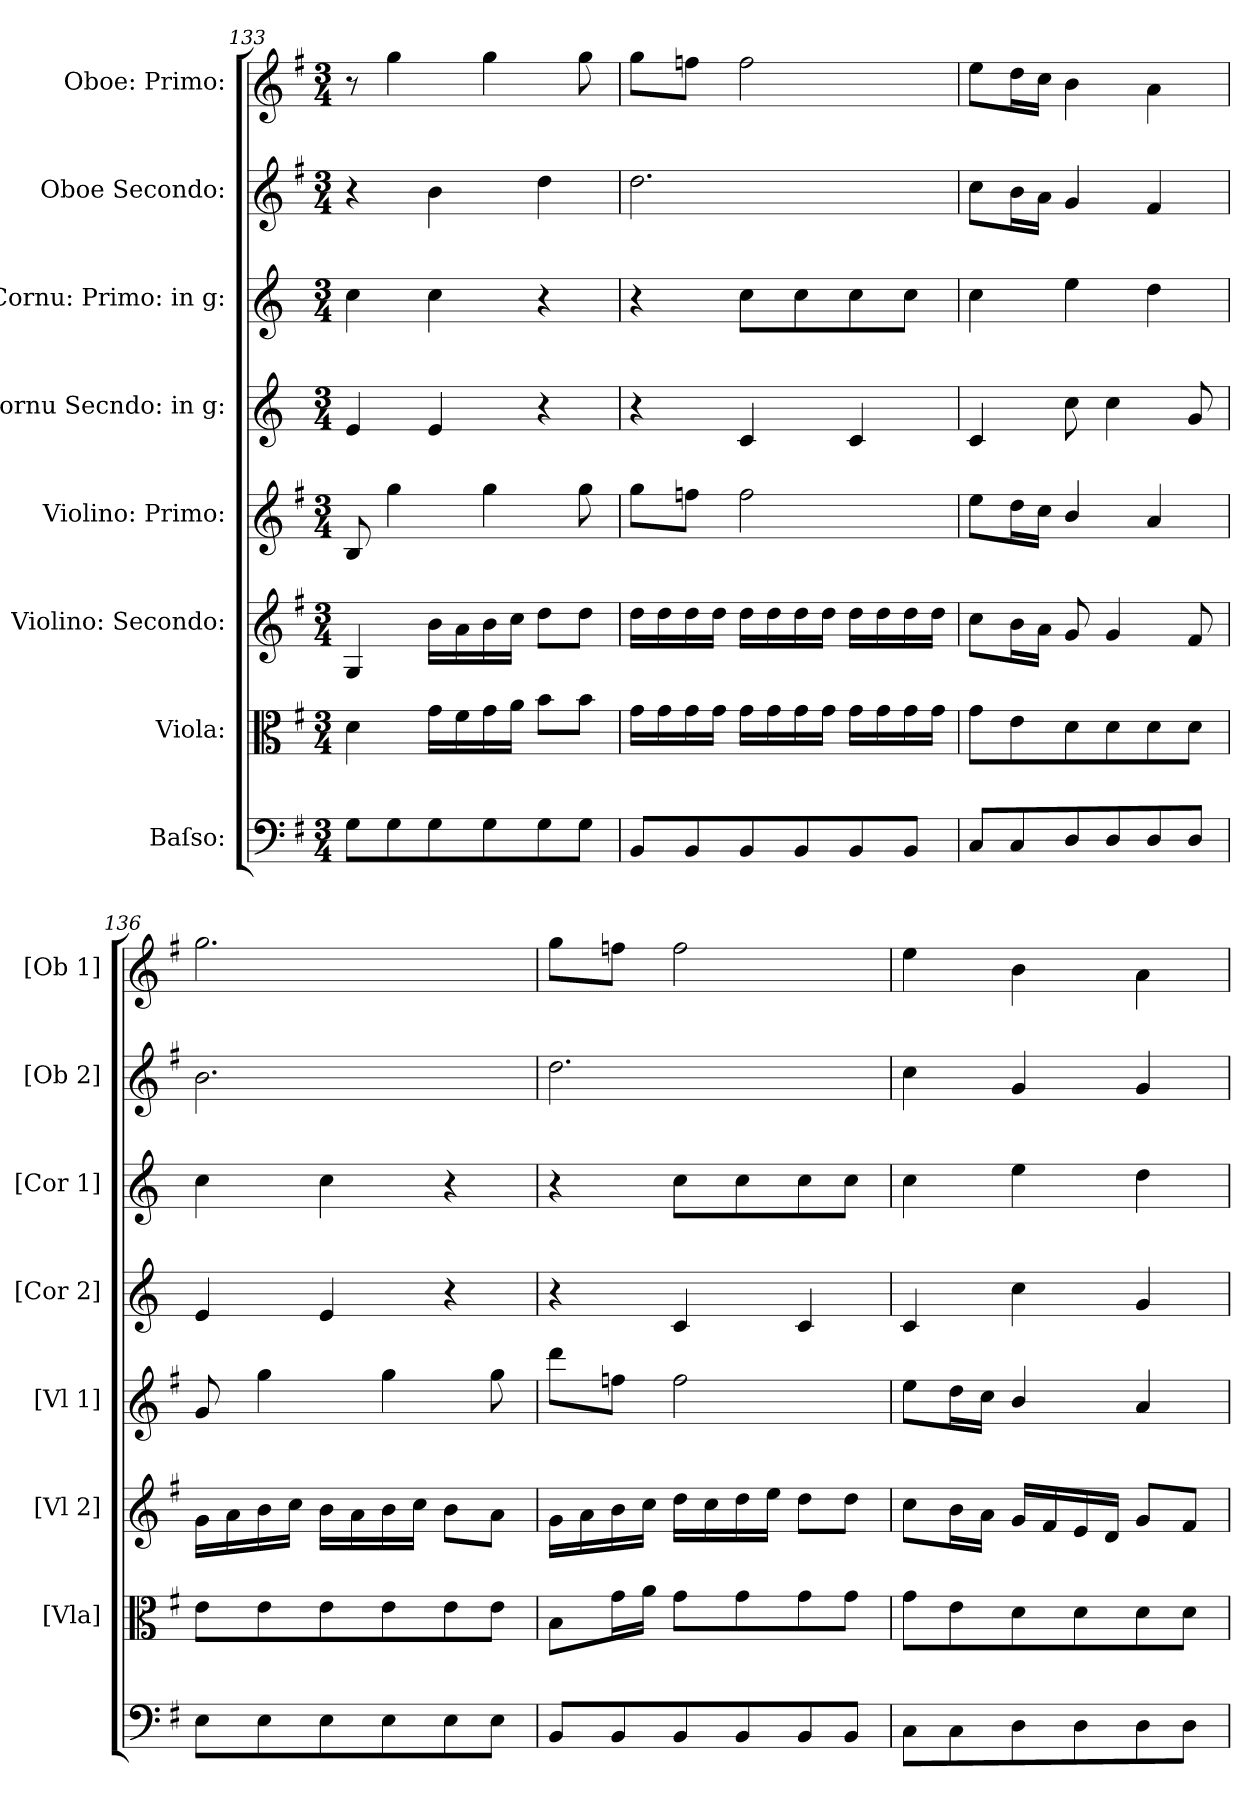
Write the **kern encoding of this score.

**kern	**kern	**kern	**kern	**kern	**kern	**kern	**kern
*part8	*part7	*part6	*part5	*part4	*part3	*part2	*part1
*staff8	*staff7	*staff6	*staff5	*staff4	*staff3	*staff2	*staff1
*I"Baſso:	*I"Viola:	*I"Violino: Secondo:	*I"Violino: Primo:	*I"Cornu Secndo: in g:	*I"Cornu: Primo: in g:	*I"Oboe Secondo:	*I"Oboe: Primo:
*	*I'[Vla]	*I'[Vl 2]	*I'[Vl 1]	*I'[Cor 2]	*I'[Cor 1]	*I'[Ob 2]	*I'[Ob 1]
*clefF4	*clefC3	*clefG2	*clefG2	*clefG2	*clefG2	*clefG2	*clefG2
*	*	*	*	*ITrd3c5	*ITrd3c5	*	*
*k[f#]	*k[f#]	*k[f#]	*k[f#]	*k[f#]	*k[f#]	*k[f#]	*k[f#]
*G:	*G:	*G:	*G:	*	*	*G:	*G:
*M3/4	*M3/4	*M3/4	*M3/4	*M3/4	*M3/4	*M3/4	*M3/4
=133	=133	=133	=133	=133	=133	=133	=133
8G\L	4d\	4G/	8B/	4B/	4g\	4r	8r
8G\	.	.	4gg\	.	.	.	4gg\
8G\	16g\LL	16b\LL	.	4B/	4g\	4b\	.
.	16f#\	16a\	.	.	.	.	.
8G\	16g\	16b\	4gg\	.	.	.	4gg\
.	16a\JJ	16cc\JJ	.	.	.	.	.
8G\	8b\L	8dd\L	.	4r	4r	4dd\	.
8G\J	8b\J	8dd\J	8gg\	.	.	.	8gg\
=134	=134	=134	=134	=134	=134	=134	=134
8BB/L	16g\LL	16dd\LL	8gg\L	4r	4r	2.dd\	8gg\L
.	16g\	16dd\	.	.	.	.	.
8BB/	16g\	16dd\	8ffn\J	.	.	.	8ffn\J
.	16g\JJ	16dd\JJ	.	.	.	.	.
8BB/	16g\LL	16dd\LL	2ff\	4G/	8g\L	.	2ff\
.	16g\	16dd\	.	.	.	.	.
8BB/	16g\	16dd\	.	.	8g\	.	.
.	16g\JJ	16dd\JJ	.	.	.	.	.
8BB/	16g\LL	16dd\LL	.	4G/	8g\	.	.
.	16g\	16dd\	.	.	.	.	.
8BB/J	16g\	16dd\	.	.	8g\J	.	.
.	16g\JJ	16dd\JJ	.	.	.	.	.
=135	=135	=135	=135	=135	=135	=135	=135
8C/L	8g\L	8cc\L	8ee\L	4G/	4g\	8cc\L	8ee\L
8C/	8e\	16b\L	16dd\L	.	.	16b\L	16dd\L
.	.	16a\JJ	16cc\JJ	.	.	16a\JJ	16cc\JJ
8D/	8d\	8g/	4b/	8g\	4b\	4g/	4b\
8D/	8d\	4g/	.	4g\	.	.	.
8D/	8d\	.	4a/	.	4a\	4f#/	4a\
8D/J	8d\J	8f#/	.	8d/	.	.	.
=136	=136	=136	=136	=136	=136	=136	=136
8E\L	8e\L	16g\LL	8g/	4B/	4g\	2.b\	2.gg\
.	.	16a\	.	.	.	.	.
8E\	8e\	16b\	4gg\	.	.	.	.
.	.	16cc\JJ	.	.	.	.	.
8E\	8e\	16b\LL	.	4B/	4g\	.	.
.	.	16a\	.	.	.	.	.
8E\	8e\	16b\	4gg\	.	.	.	.
.	.	16cc\JJ	.	.	.	.	.
8E\	8e\	8b\L	.	4r	4r	.	.
8E\J	8e\J	8a\J	8gg\	.	.	.	.
=137	=137	=137	=137	=137	=137	=137	=137
8BB/L	8B\L	16g\LL	8ddd\L	4r	4r	2.dd\	8gg\L
.	.	16a\	.	.	.	.	.
8BB/	16g\L	16b\	8ffn\J	.	.	.	8ffn\J
.	16a\JJ	16cc\JJ	.	.	.	.	.
8BB/	8g\L	16dd\LL	2ff\	4G/	8g\L	.	2ff\
.	.	16cc\	.	.	.	.	.
8BB/	8g\	16dd\	.	.	8g\	.	.
.	.	16ee\JJ	.	.	.	.	.
8BB/	8g\	8dd\L	.	4G/	8g\	.	.
8BB/J	8g\J	8dd\J	.	.	8g\J	.	.
=138	=138	=138	=138	=138	=138	=138	=138
8C\L	8g\L	8cc\L	8ee\L	4G/	4g\	4cc\	4ee\
8C\	8e\	16b\L	16dd\L	.	.	.	.
.	.	16a\JJ	16cc\JJ	.	.	.	.
8D\	8d\	16g/LL	4b/	4g\	4b\	4g/	4b\
.	.	16f#/	.	.	.	.	.
8D\	8d\	16e/	.	.	.	.	.
.	.	16d/JJ	.	.	.	.	.
8D\	8d\	8g/L	4a/	4d/	4a\	4g/	4a\
8D\J	8d\J	8f#/J	.	.	.	.	.
=	=	=	=	=	=	=	=
*-	*-	*-	*-	*-	*-	*-	*-
